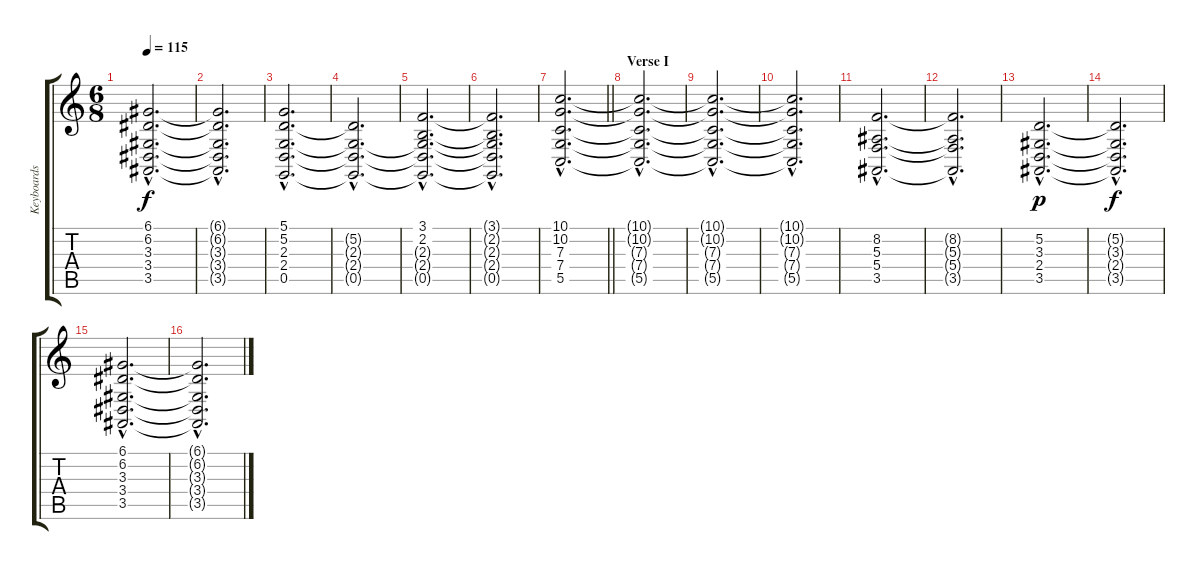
\track ("Keyboards" "Keyboards") {instrument pad2warm}
\staff {score tabs}
\tuning (D4 A3 F3 C3 G2 C2) {hide}
\ts (6 8)
\tempo 115
\clef g2
\ks c
(6.1{hac t} 6.2{hac t} 3.3{hac t} 3.4{hac t} 3.5{hac t}).2{d dy f} |
(6.1{hac t} 6.2{hac t} 3.3{hac t} 3.4{hac t} 3.5{hac t}).2{d} |
(5.1{hac} 5.2{hac} 2.3{hac} 2.4{hac} 0.5{hac}).2{d} |
(5.2{hac t} 2.3{hac t} 2.4{hac t} 0.5{hac t}).2{d} |
(3.1{hac} 2.2{hac} 2.3{hac t} 2.4{hac t} 0.5{hac t}).2{d} |
(3.1{hac t} 2.2{hac t} 2.3{hac t} 2.4{hac t} 0.5{hac t}).2{d} |
\barLineRight lightlight
(10.1{hac} 10.2{hac} 7.3{hac} 7.4{hac} 5.5{hac}).2{d volume 4} |
\section ("" "Verse I")
(10.1{hac t} 10.2{hac t} 7.3{hac t} 7.4{hac t} 5.5{hac t}).2{d} |
(10.1{hac t} 10.2{hac t} 7.3{hac t} 7.4{hac t} 5.5{hac t}).2{d} |
(10.1{hac t} 10.2{hac t} 7.3{hac t} 7.4{hac t} 5.5{hac t}).2{d} |
(8.2{hac} 5.3{hac} 5.4{hac} 3.5{hac}).2{d} |
(8.2{hac t} 5.3{hac t} 5.4{hac t} 3.5{hac t}).2{d} |
(5.2{hac} 3.3{hac} 2.4{hac} 3.5{hac}).2{d dy p} |
(5.2{hac t} 3.3{hac t} 2.4{hac t} 3.5{hac t}).2{d dy f} |
(6.1{hac} 6.2{hac} 3.3{hac} 3.4{hac} 3.5{hac}).2{d} |
(6.1{hac t} 6.2{hac t} 3.3{hac t} 3.4{hac t} 3.5{hac t}).2{d}
